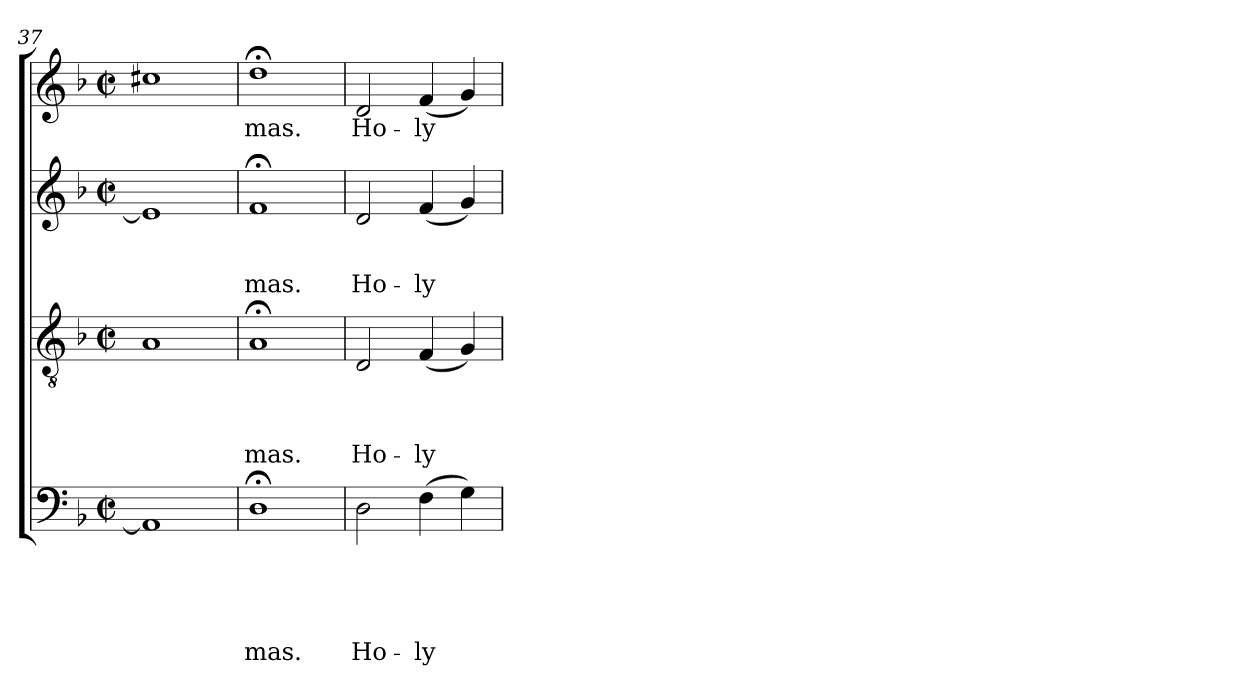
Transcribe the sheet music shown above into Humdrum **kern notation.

**kern	**text	**text	**text	**text	**text	**kern	**text	**text	**text	**text	**kern	**text	**text	**text	**kern	**text
*part4	*part4	*part4	*part4	*part4	*part4	*part3	*part3	*part3	*part3	*part3	*part2	*part2	*part2	*part2	*part1	*part1
*staff4	*staff4	*staff4	*staff4	*staff4	*staff4	*staff3	*staff3	*staff3	*staff3	*staff3	*staff2	*staff2	*staff2	*staff2	*staff1	*staff1
*clefF4	*	*	*	*	*	*clefGv2	*	*	*	*	*clefG2	*	*	*	*clefG2	*
*k[b-]	*	*	*	*	*	*k[b-]	*	*	*	*	*k[b-]	*	*	*	*k[b-]	*
*F:	*	*	*	*	*	*F:	*	*	*	*	*F:	*	*	*	*F:	*
*M2/2	*	*	*	*	*	*M2/2	*	*	*	*	*M2/2	*	*	*	*M2/2	*
*met(c|)	*	*	*	*	*	*met(c|)	*	*	*	*	*met(c|)	*	*	*	*met(c|)	*
=37	=37	=37	=37	=37	=37	=37	=37	=37	=37	=37	=37	=37	=37	=37	=37	=37
1AA]	.	.	.	.	.	1A	.	.	.	.	1e]	.	.	.	1cc#X	.
=38	=38	=38	=38	=38	=38	=38	=38	=38	=38	=38	=38	=38	=38	=38	=38	=38
!	!	!	!	!	!LO:LY:b	!	!	!	!	!LO:LY:b	!	!	!	!LO:LY:b	!	!LO:LY:b
1D;<	.	.	.	.	-mas.	1A;	.	.	.	-mas.	1f;	.	.	-mas.	1dd;<	-mas.
!!LO:LB:g=z
=39	=39	=39	=39	=39	=39	=39	=39	=39	=39	=39	=39	=39	=39	=39	=39	=39
!	!	!	!	!	!LO:LY:b	!	!	!	!	!LO:LY:b	!	!	!	!LO:LY:b	!	!LO:LY:b
2D\	.	.	.	.	Ho-	2D/	.	.	.	Ho-	2d/	.	.	Ho-	2d/	Ho-
!	!	!	!	!	!LO:LY:b	!	!	!	!	!LO:LY:b	!	!	!	!LO:LY:b	!	!LO:LY:b
(>4F\	.	.	.	.	-ly	(<4F/	.	.	.	-ly	(<4f/	.	.	-ly	(<4f/	-ly
4G\)	.	.	.	.	.	4G/)	.	.	.	.	4g/)	.	.	.	4g/)	.
=	=	=	=	=	=	=	=	=	=	=	=	=	=	=	=	=
*-	*-	*-	*-	*-	*-	*-	*-	*-	*-	*-	*-	*-	*-	*-	*-	*-
